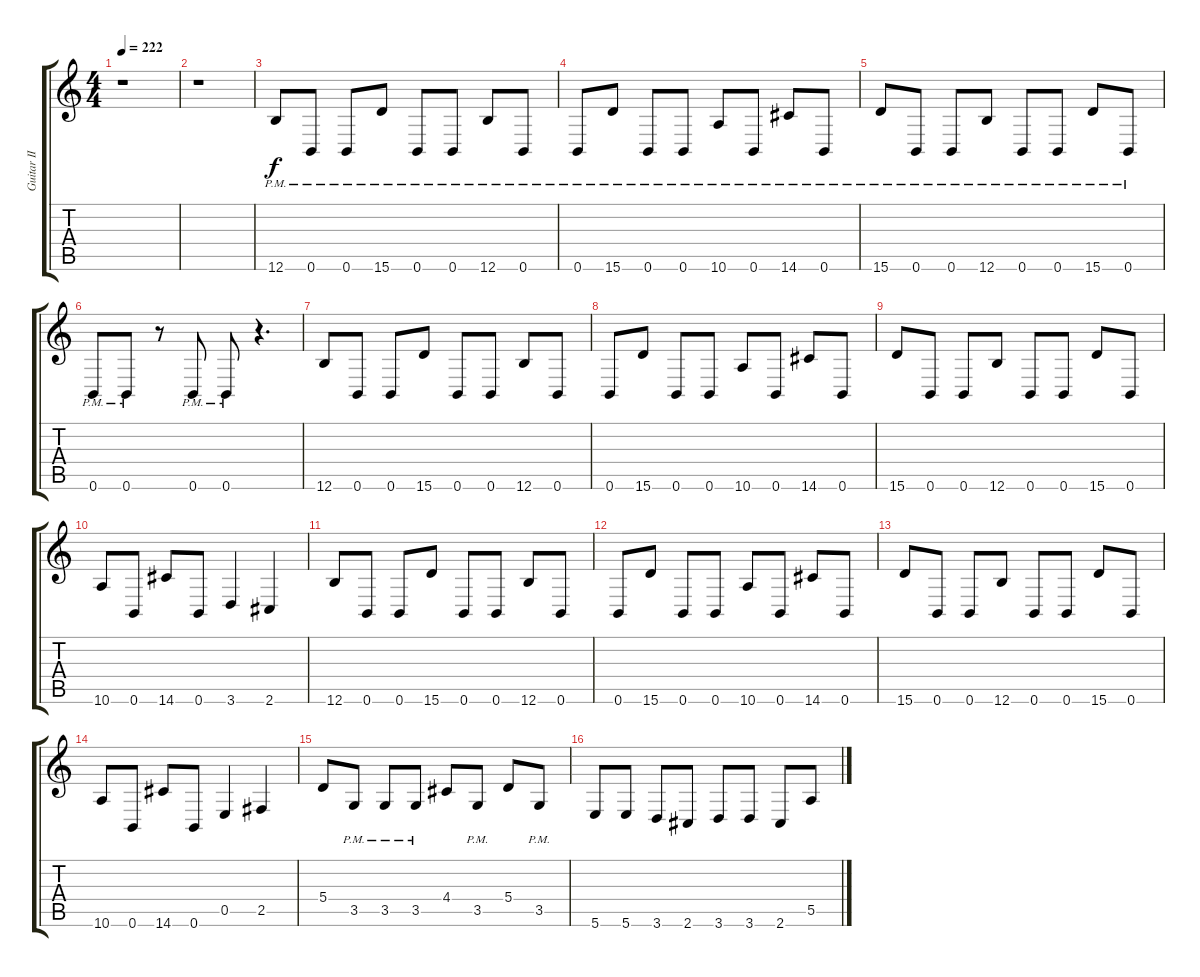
\track ("Guitar II" "Guitar II") {instrument distortionguitar}
\staff {score tabs}
\tuning (B3 Gb3 D3 A2 E2 B1) {hide}
\ts (4 4)
\tempo 222
\clef g2
\ks c
r.1{dy f} |
r.1 |
12.6{pm}.8 0.6{pm}.8 0.6{pm}.8 15.6{pm}.8 0.6{pm}.8 0.6{pm}.8 12.6{pm}.8 0.6{pm}.8 |
0.6{pm}.8 15.6{pm}.8 0.6{pm}.8 0.6{pm}.8 10.6{pm}.8 0.6{pm}.8 14.6{pm}.8 0.6{pm}.8 |
15.6{pm}.8 0.6{pm}.8 0.6{pm}.8 12.6{pm}.8 0.6{pm}.8 0.6{pm}.8 15.6{pm}.8 0.6{pm}.8 |
0.6{pm}.8 0.6{pm}.8 r.8 0.6{pm}.8 0.6{pm}.8 r.4{d} |
12.6.8 0.6.8 0.6.8 15.6.8 0.6.8 0.6.8 12.6.8 0.6.8 |
0.6.8 15.6.8 0.6.8 0.6.8 10.6.8 0.6.8 14.6.8 0.6.8 |
15.6.8 0.6.8 0.6.8 12.6.8 0.6.8 0.6.8 15.6.8 0.6.8 |
10.6.8 0.6.8 14.6.8 0.6.8 3.6.4 2.6.4 |
12.6.8 0.6.8 0.6.8 15.6.8 0.6.8 0.6.8 12.6.8 0.6.8 |
0.6.8 15.6.8 0.6.8 0.6.8 10.6.8 0.6.8 14.6.8 0.6.8 |
15.6.8 0.6.8 0.6.8 12.6.8 0.6.8 0.6.8 15.6.8 0.6.8 |
10.6.8 0.6.8 14.6.8 0.6.8 0.5.4 2.5.4 |
5.4.8 3.5{pm}.8 3.5{pm}.8 3.5{pm}.8 4.4.8 3.5{pm}.8 5.4.8 3.5{pm}.8 |
5.6.8 5.6.8 3.6.8 2.6.8 3.6.8 3.6.8 2.6.8 5.5.8
